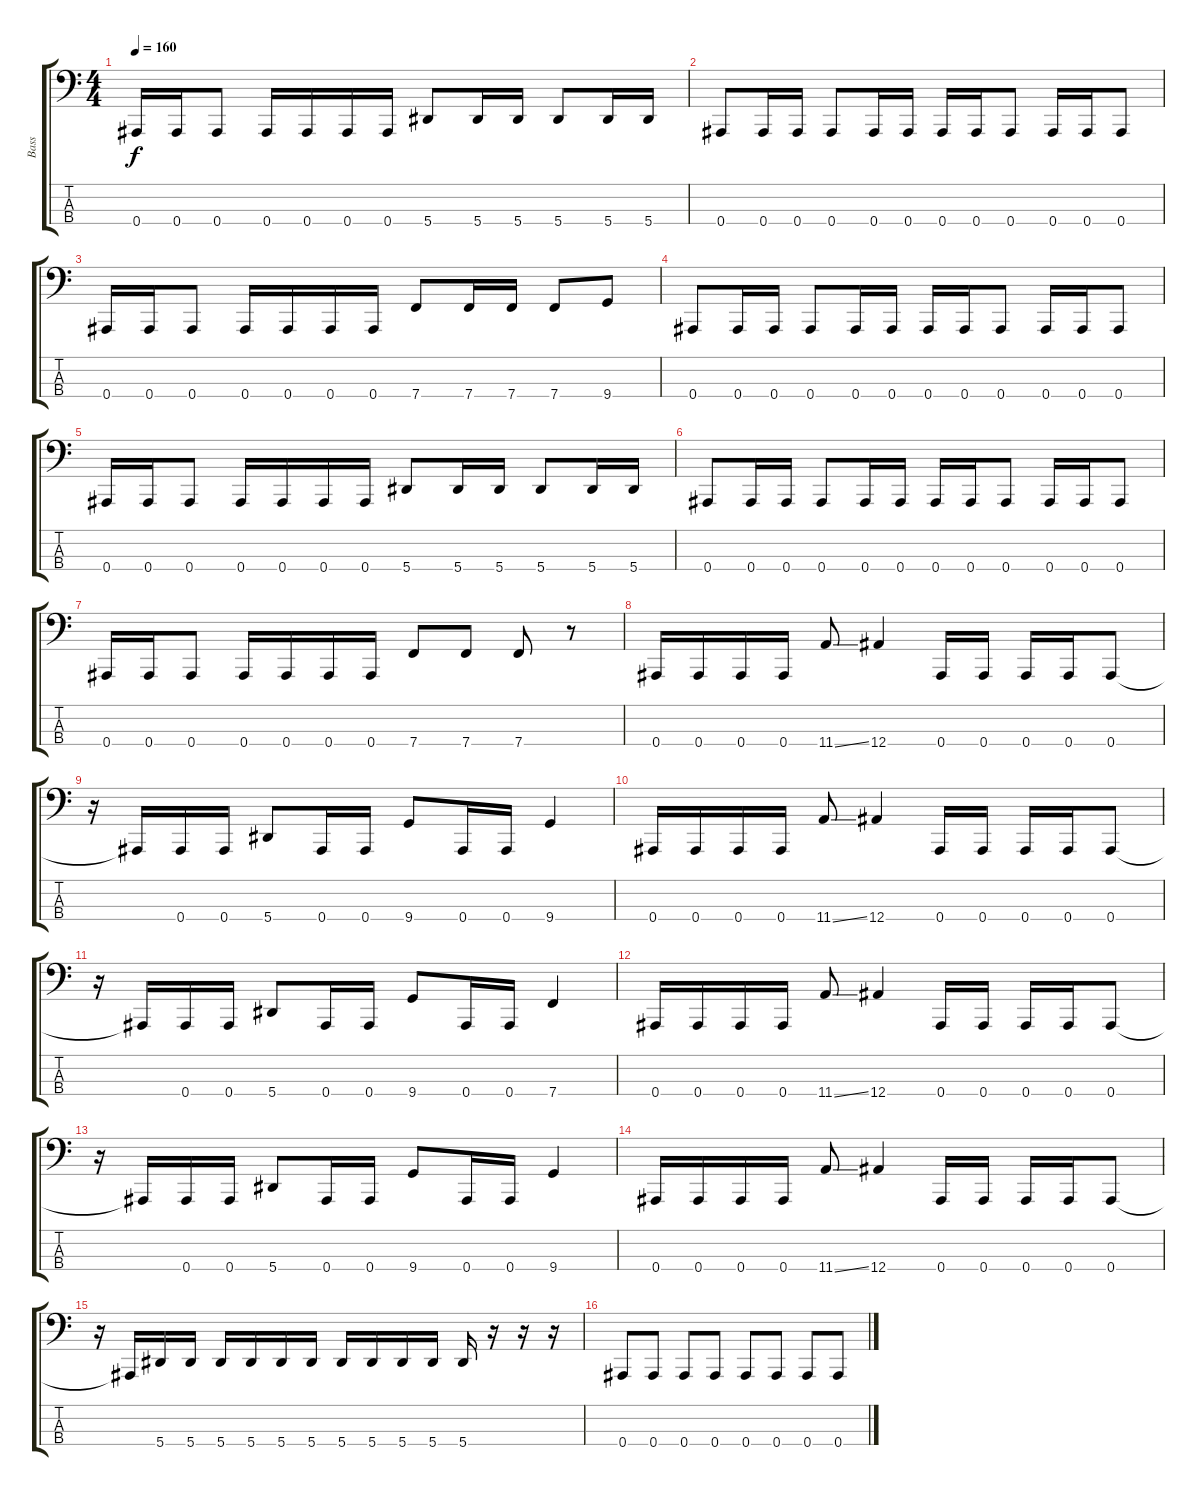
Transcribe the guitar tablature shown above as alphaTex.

\track ("Bass" "Bass") {instrument electricbasspick}
\staff {score tabs}
\tuning (Eb2 Bb1 F1 Bb0) {hide}
\ts (4 4)
\tempo 160
\clef f4
\ks c
0.4.16{dy f} 0.4.16 0.4.8 0.4.16 0.4.16 0.4.16 0.4.16 5.4.8 5.4.16 5.4.16 5.4.8 5.4.16 5.4.16 |
0.4.8 0.4.16 0.4.16 0.4.8 0.4.16 0.4.16 0.4.16 0.4.16 0.4.8 0.4.16 0.4.16 0.4.8 |
0.4.16 0.4.16 0.4.8 0.4.16 0.4.16 0.4.16 0.4.16 7.4.8 7.4.16 7.4.16 7.4.8 9.4.8 |
0.4.8 0.4.16 0.4.16 0.4.8 0.4.16 0.4.16 0.4.16 0.4.16 0.4.8 0.4.16 0.4.16 0.4.8 |
0.4.16 0.4.16 0.4.8 0.4.16 0.4.16 0.4.16 0.4.16 5.4.8 5.4.16 5.4.16 5.4.8 5.4.16 5.4.16 |
0.4.8 0.4.16 0.4.16 0.4.8 0.4.16 0.4.16 0.4.16 0.4.16 0.4.8 0.4.16 0.4.16 0.4.8 |
0.4.16 0.4.16 0.4.8 0.4.16 0.4.16 0.4.16 0.4.16 7.4.8 7.4.8 7.4.8 r.8 |
0.4.16 0.4.16 0.4.16 0.4.16 11.4{ss}.8 12.4.4 0.4.16 0.4.16 0.4.16 0.4.16 0.4.8 |
r.16 0.4{t}.16 0.4.16 0.4.16 5.4.8 0.4.16 0.4.16 9.4.8 0.4.16 0.4.16 9.4.4 |
0.4.16 0.4.16 0.4.16 0.4.16 11.4{ss}.8 12.4.4 0.4.16 0.4.16 0.4.16 0.4.16 0.4.8 |
r.16 0.4{t}.16 0.4.16 0.4.16 5.4.8 0.4.16 0.4.16 9.4.8 0.4.16 0.4.16 7.4.4 |
0.4.16 0.4.16 0.4.16 0.4.16 11.4{ss}.8 12.4.4 0.4.16 0.4.16 0.4.16 0.4.16 0.4.8 |
r.16 0.4{t}.16 0.4.16 0.4.16 5.4.8 0.4.16 0.4.16 9.4.8 0.4.16 0.4.16 9.4.4 |
0.4.16 0.4.16 0.4.16 0.4.16 11.4{ss}.8 12.4.4 0.4.16 0.4.16 0.4.16 0.4.16 0.4.8 |
r.16 0.4{t}.16 5.4.16 5.4.16 5.4.16 5.4.16 5.4.16 5.4.16 5.4.16 5.4.16 5.4.16 5.4.16 5.4.16 r.16 r.16 r.16 |
0.4.8 0.4.8 0.4.8 0.4.8 0.4.8 0.4.8 0.4.8 0.4.8
